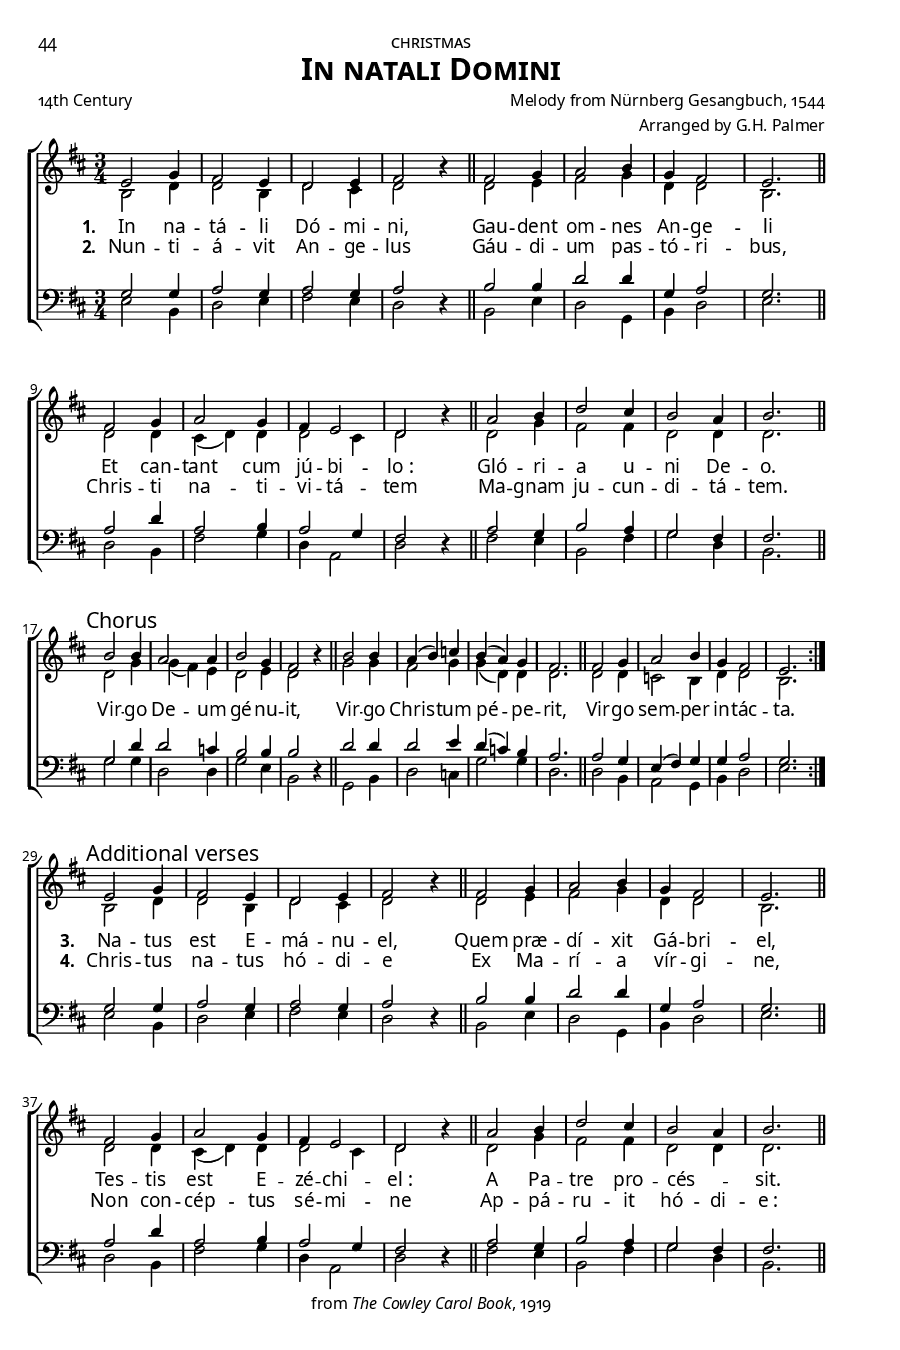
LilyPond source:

\version "2.14.2"
\include "util.ly"
\header {
  title = \markup{\override #'(font-name . "Garamond Premier Pro Semibold"){ \abs-fontsize #15 \smallCapsOldStyle"In natali Domini"}}
  poet = \markup\oldStyleNum"14th Century"
  composer = \markup\oldStyleNum"Melody from Nürnberg Gesangbuch, 1544"
  arranger = \markup\oldStyleNum"Arranged by G.H. Palmer"
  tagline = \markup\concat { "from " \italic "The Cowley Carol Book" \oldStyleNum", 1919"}
}
\paper {
  %print-all-headers = ##t
  paper-height = 9\in
  paper-width = 6\in
  indent = 0\in
  %system-system-spacing = #'((basic-distance . 10) (padding . 0))
  system-system-spacing =
    #'((basic-distance . 0)
       (minimum-distance . 0)
       (padding . -15)
       (stretchability . 100))
  ragged-last-bottom = ##f
  ragged-bottom = ##f
  two-sided = ##t
  inner-margin = 0.5\in
  outer-margin = 0.25\in
  top-margin = 0.25\in
  bottom-margin = 0.25\in
  first-page-number = #044
  print-first-page-number = ##t
  headerLine = \markup{\override #'(font-name . "Garamond Premier Pro") \smallCapsOldStyle"christmas"}
  oddHeaderMarkup = \markup\fill-line{
     \override #'(font-name . "Garamond Premier Pro")\abs-fontsize #8.5
     \combine 
        \fill-line{"" \on-the-fly #print-page-number-check-first
        \oldStylePageNum""
        }
        \fill-line{\headerLine}
  }
  evenHeaderMarkup = \markup {
     \override #'(font-name . "Garamond Premier Pro")\abs-fontsize #8.5
     \combine
        \on-the-fly #print-page-number-check-first
        \oldStylePageNum""
        \fill-line{\headerLine}
  }
}
#(set-global-staff-size 14) \paper{ #(define fonts (make-pango-font-tree "GoudyOlSt BT" "Garamond Premier Pro" "Garamond Premier Pro" (/ 14 20))) }
global = {
  \key d \major
  \time 3/4
}

sopMusic = \relative c' {
  \repeat volta 2 {
    e2 g4 |
    fis2 e4 |
    d2 e4 |
    fis2 b4\rest \bar "||"
    fis2 g4 |
    a2 b4 |
    g4 fis2 |

    e2. \bar "||"
    fis2 g4 |
    a2 g4 |
    fis4 e2 |
    d2 b'4\rest \bar "||"
    a2 b4 |
    d2 cis4 |

    b2 a4 |
    b2. \bar "||" \break \once \override Score.RehearsalMark #'self-alignment-X = #LEFT \mark "Chorus"
    b2 b4 |
    a2 a4 |
    b2 g4 |
    fis2 b4\rest \bar "||"
    b2 b4 |

    a4( b) c |
    b( a) g |
    fis2. \bar "||"
    fis2 g4 |
    a2 b4 |
    g4 fis2 |
    e2. \break
  }
  
  \once \override Score.RehearsalMark #'self-alignment-X = #LEFT
  \mark "Additional verses"
  e2 g4 |
  fis2 e4 |
  d2 e4 |
  fis2 b4\rest \bar "||"
  fis2 g4 |
  a2 b4 |
  g4 fis2 |
  
  e2. \bar "||"
  fis2 g4 |
  a2 g4 |
  fis4 e2 |
  d2 b'4\rest \bar "||"
  a2 b4 |
  d2 cis4 |
  
  b2 a4 |
  b2. \bar "||"
}
sopWords = \lyricmode {
}

altoMusic = \relative c' {
  b2 d4 |
  d2 b4 |
  d2 cis4 |
  d2 s4 \bar "||"
  d2 e4 |
  fis2 g4 |
  d4 d2 |
  
  b2. \bar "||"
  d2 d4 |
  cis4( d) d |
  d2 cis4 |
  d2 s4 \bar "||"
  d2 g4 |
  fis2 fis4 |
  
  d2 d4 |
  d2. \bar "||"
  d2 g4 |
  g( fis) e |
  d2 e4 |
  d2 s4 \bar "||"
  g2 g4 |
  
  fis2 g4 |
  g( d) d |
  d2. \bar "||"
  d2 d4 |
  c2 b4 |
  d4 d2 |
  b2.
  
  
  
  b2 d4 |
  d2 b4 |
  d2 cis4 |
  d2 s4 \bar "||"
  d2 e4 |
  fis2 g4 |
  d4 d2 |
  
  b2. \bar "||"
  d2 d4 |
  cis4( d) d |
  d2 cis4 |
  d2 s4 \bar "||"
  d2 g4 |
  fis2 fis4 |
  
  d2 d4 |
  d2. \bar "||"
}
altoWords = \lyricmode {
  \dropLyricsIV
  \set stanza = #"1. "
  In na -- tá -- li Dó -- mi -- ni,
  Gau -- dent om -- nes An -- ge -- li 
  Et can -- tant cum jú -- bi -- lo_:
  Gló -- ri -- a u -- ni De -- o.
  
  \set associatedVoice = "tenors"
  Vir -- go De -- um gé -- nu -- it, 
  Vir -- go Chris -- tum pé -- pe -- rit,
  \unset associatedVoice
  Vir -- go sem -- per in -- tác -- ta.


  \set stanza = #"3. "
  Na -- tus est E -- má -- nu -- el,
  Quem præ -- dí -- xit Gá -- bri -- el,
  Tes -- tis est E -- zé -- chi -- el_:
  A Pa -- tre pro -- cés -- _ sit.
}
altoWordsII = \lyricmode {
  \dropLyricsIV
  \set stanza = #"2. "
  Nun -- ti -- á -- vit An -- ge -- lus
  Gáu -- di -- um pas -- tó -- ri -- bus, 
  Chris -- ti na -- ti -- vi -- tá -- tem
  Ma -- gnam ju -- cun -- di -- tá -- tem.
  
  \repeat unfold 21 {\skip1}
  \set stanza = #"4. "
  Chris -- tus na -- tus hó -- di -- e
  Ex Ma -- rí -- a vír -- gi -- ne,
  Non con -- cép -- tus sé -- mi -- ne
  Ap -- pá -- ru -- it hó -- di -- e_:

}
altoWordsIII = \lyricmode {
}
altoWordsIV = \lyricmode {
}
altoWordsV = \lyricmode {
  \set stanza = #"5. "
  \set ignoreMelismata = ##t
}
altoWordsVI = \lyricmode {
  \set stanza = #"6. "
  \set ignoreMelismata = ##t
}
tenorMusic = \relative c {
  g'2 g4 |
  a2 g4 |
  a2 g4 |
  a2 s4 \bar "||"
  b2 b4 |
  d2 d4 |
  g,4 a2 |
  
  g2. \bar "||"
  a2 d4 |
  a2 b4 |
  a2 g4 |
  fis2 s4 \bar "||"
  a2 g4 |
  b2 a4 |
  
  g2 fis4 |
  fis2. \bar "||"
  g2 d'4 |
  d2 c4 |
  b2 b4 |
  b2 s4 \bar "||"
  d2 d4 |
  
  d2 e4 |
  d( c) b |
  a2. \bar "||"
  a2 g4 |
  e( fis) g |
  g a2 |
  g2.
  
  
  
  
  
  g2 g4 |
  a2 g4 |
  a2 g4 |
  a2 s4 \bar "||"
  b2 b4 |
  d2 d4 |
  g,4 a2 |
  
  g2. \bar "||"
  a2 d4 |
  a2 b4 |
  a2 g4 |
  fis2 s4 \bar "||"
  a2 g4 |
  b2 a4 |
  
  g2 fis4 |
  fis2. \bar "||"
}
tenorWords = \lyricmode {
}

bassMusic = \relative c {
  e2 b4 |
  d2 e4 |
  fis2 e4 |
  d2 d4\rest \bar "||"
  b2 e4 |
  d2 g,4 |
  b4 d2 |
  
  e2. \bar "||"
  d2 b4 |
  fis'2 g4 |
  d4 a2 |
  d2 d4\rest \bar "||"
  fis2 e4 |
  b2 fis'4 |
  
  g2 d4 |
  b2. \bar "||"
  g'2 g4 |
  d2 d4 |
  g2 e4 |
  b2 d4\rest \bar "||"
  g,2 b4 |
  
  d2 c4 |
  g'2 g4 |
  d2. \bar "||"
  d2 b4 |
  a2 g4 |
  b4 d2 |
  e2.
  
  
  
  
  
  e2 b4 |
  d2 e4 |
  fis2 e4 |
  d2 d4\rest \bar "||"
  b2 e4 |
  d2 g,4 |
  b4 d2 |
  
  e2. \bar "||"
  d2 b4 |
  fis'2 g4 |
  d4 a2 |
  d2 d4\rest \bar "||"
  fis2 e4 |
  b2 fis'4 |
  
  g2 d4 |
  b2. \bar "||"
}
bassWords = \lyricmode {

}

pianoRH = \relative c' {
  
}
pianoLH = \relative c' {
  
}

\score {
  <<
   \new ChoirStaff <<
    \new Staff = women <<
      \new Voice = "sopranos" { \voiceOne << \global \sopMusic >> }
      \new Voice = "altos" { \voiceTwo << \global \altoMusic >> }
    >>
   \new Staff = men <<
      \clef bass
      \new Voice = "tenors" { \voiceOne << \global \tenorMusic >> }
      \new Voice = "basses" { \voiceTwo << \global \bassMusic >> }
    >>
    \new Lyrics \with { alignAboveContext = #"women" \override VerticalAxisGroup #'nonstaff-relatedstaff-spacing = #'((basic-distance . 0) (padding . -1))} \lyricsto "sopranos" \sopWords
     \new Lyrics = "altosVI"  \with { alignBelowContext = #"women" \override VerticalAxisGroup #'nonstaff-relatedstaff-spacing = #'((basic-distance . 0))} \lyricsto "sopranos" \altoWordsVI
    \new Lyrics = "altosV"  \with { alignBelowContext = #"women" \override VerticalAxisGroup #'nonstaff-relatedstaff-spacing = #'((basic-distance . 0))} \lyricsto "sopranos" \altoWordsV
    \new Lyrics = "altosIV"  \with { alignBelowContext = #"women" \override VerticalAxisGroup #'nonstaff-relatedstaff-spacing = #'((basic-distance . 0))} \lyricsto "sopranos" \altoWordsIV
    \new Lyrics = "altosIII"  \with { alignBelowContext = #"women" \override VerticalAxisGroup #'nonstaff-relatedstaff-spacing = #'((basic-distance . 0))} \lyricsto "sopranos" \altoWordsIII
    \new Lyrics = "altosII"  \with { alignBelowContext = #"women" \override VerticalAxisGroup #'nonstaff-relatedstaff-spacing = #'((basic-distance . 0))} \lyricsto "sopranos" \altoWordsII
    \new Lyrics = "altos"  \with { alignBelowContext = #"women" } \lyricsto "sopranos" \altoWords
    \new Lyrics \with { alignAboveContext = #"men" \override VerticalAxisGroup #'nonstaff-relatedstaff-spacing = #'((basic-distance . 0) (padding . -1)) } \lyricsto "tenors" \tenorWords
    \new Lyrics \with { alignBelowContext = #"men" \override VerticalAxisGroup #'nonstaff-relatedstaff-spacing = #'((basic-distance . 0)) } \lyricsto "basses" \bassWords
  >>
%    \new PianoStaff << \new Staff { \new Voice { \pianoRH } } \new Staff { \clef "bass" \pianoLH } >>
  >>
  \layout {
    #(define fonts (make-pango-font-tree "GoudyOlSt BT" "Garamond Premier Pro" "Garamond Premier Pro" (/ 14.9 20)))
    \context {
      \Score
      %\override SpacingSpanner #'base-shortest-duration = #(ly:make-moment 1 8)
      %\override SpacingSpanner #'common-shortest-duration = #(ly:make-moment 1 4)
    }
    \context {
      % Remove all empty staves
      % \Staff \RemoveEmptyStaves \override VerticalAxisGroup #'remove-first = ##t
    }
  }
}
